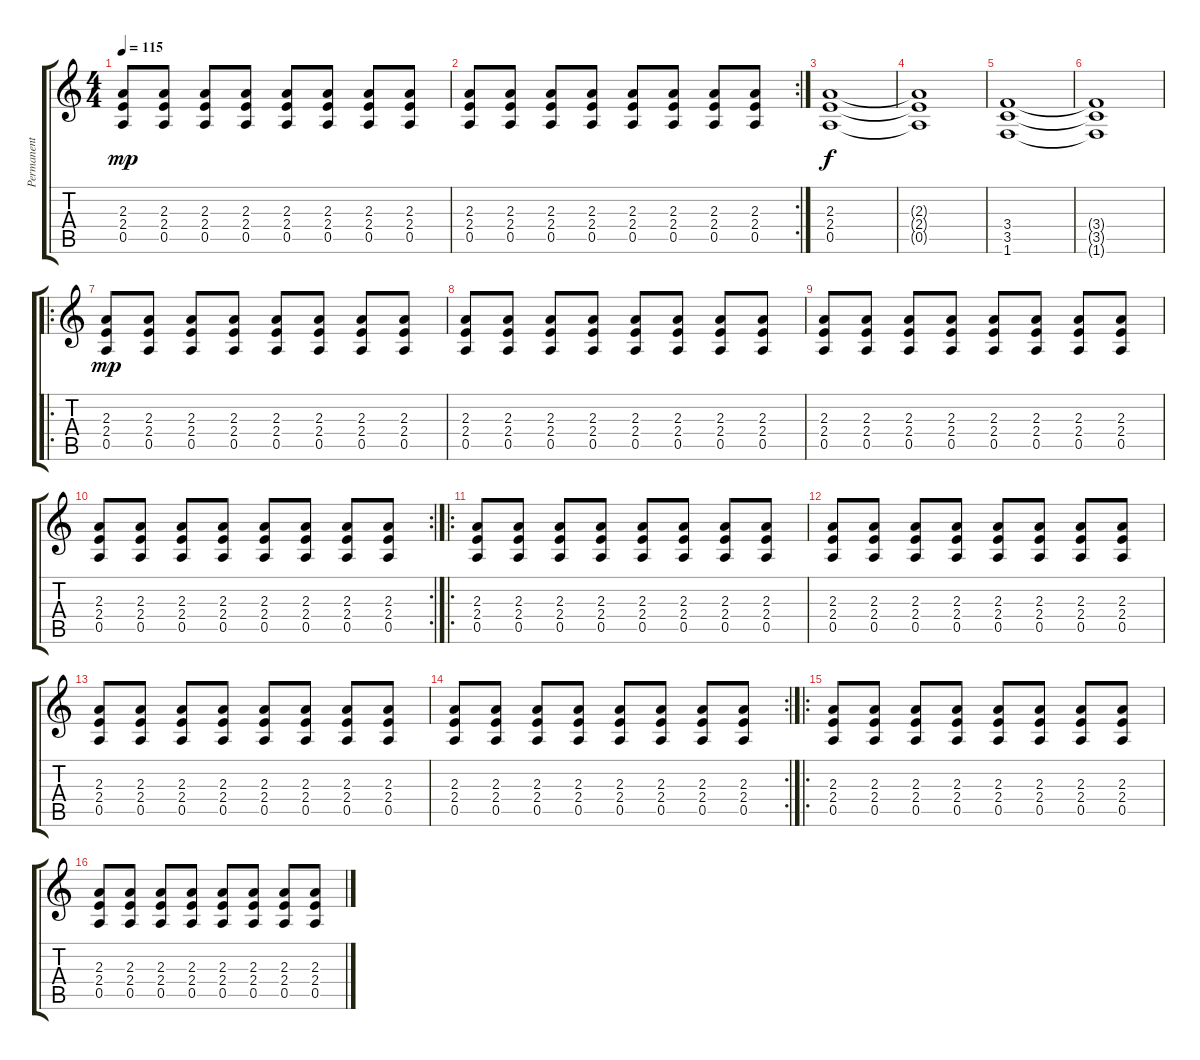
\track ("Permanent Distortion" "Permanent ") {instrument overdrivenguitar}
\staff {score tabs}
\tuning (E4 B3 G3 D3 A2 E2) {hide}
\ts (4 4)
\tempo 115
\clef g2
\ks c
(2.3 2.4 0.5).8{dy mp} (2.3 2.4 0.5).8 (2.3 2.4 0.5).8 (2.3 2.4 0.5).8 (2.3 2.4 0.5).8 (2.3 2.4 0.5).8 (2.3 2.4 0.5).8 (2.3 2.4 0.5).8 |
\rc 2
(2.3 2.4 0.5).8 (2.3 2.4 0.5).8 (2.3 2.4 0.5).8 (2.3 2.4 0.5).8 (2.3 2.4 0.5).8 (2.3 2.4 0.5).8 (2.3 2.4 0.5).8 (2.3 2.4 0.5).8 |
(2.3 2.4 0.5).1{dy f} |
(2.3{t} 2.4{t} 0.5{t}).1 |
(3.4 3.5 1.6).1 |
(3.4{t} 3.5{t} 1.6{t}).1 |
\ro
(2.3 2.4 0.5).8{dy mp} (2.3 2.4 0.5).8 (2.3 2.4 0.5).8 (2.3 2.4 0.5).8 (2.3 2.4 0.5).8 (2.3 2.4 0.5).8 (2.3 2.4 0.5).8 (2.3 2.4 0.5).8 |
(2.3 2.4 0.5).8 (2.3 2.4 0.5).8 (2.3 2.4 0.5).8 (2.3 2.4 0.5).8 (2.3 2.4 0.5).8 (2.3 2.4 0.5).8 (2.3 2.4 0.5).8 (2.3 2.4 0.5).8 |
(2.3 2.4 0.5).8 (2.3 2.4 0.5).8 (2.3 2.4 0.5).8 (2.3 2.4 0.5).8 (2.3 2.4 0.5).8 (2.3 2.4 0.5).8 (2.3 2.4 0.5).8 (2.3 2.4 0.5).8 |
\rc 2
(2.3 2.4 0.5).8 (2.3 2.4 0.5).8 (2.3 2.4 0.5).8 (2.3 2.4 0.5).8 (2.3 2.4 0.5).8 (2.3 2.4 0.5).8 (2.3 2.4 0.5).8 (2.3 2.4 0.5).8 |
\ro
(2.3 2.4 0.5).8 (2.3 2.4 0.5).8 (2.3 2.4 0.5).8 (2.3 2.4 0.5).8 (2.3 2.4 0.5).8 (2.3 2.4 0.5).8 (2.3 2.4 0.5).8 (2.3 2.4 0.5).8 |
(2.3 2.4 0.5).8 (2.3 2.4 0.5).8 (2.3 2.4 0.5).8 (2.3 2.4 0.5).8 (2.3 2.4 0.5).8 (2.3 2.4 0.5).8 (2.3 2.4 0.5).8 (2.3 2.4 0.5).8 |
(2.3 2.4 0.5).8 (2.3 2.4 0.5).8 (2.3 2.4 0.5).8 (2.3 2.4 0.5).8 (2.3 2.4 0.5).8 (2.3 2.4 0.5).8 (2.3 2.4 0.5).8 (2.3 2.4 0.5).8 |
\rc 2
(2.3 2.4 0.5).8 (2.3 2.4 0.5).8 (2.3 2.4 0.5).8 (2.3 2.4 0.5).8 (2.3 2.4 0.5).8 (2.3 2.4 0.5).8 (2.3 2.4 0.5).8 (2.3 2.4 0.5).8 |
\ro
(2.3 2.4 0.5).8 (2.3 2.4 0.5).8 (2.3 2.4 0.5).8 (2.3 2.4 0.5).8 (2.3 2.4 0.5).8 (2.3 2.4 0.5).8 (2.3 2.4 0.5).8 (2.3 2.4 0.5).8 |
(2.3 2.4 0.5).8 (2.3 2.4 0.5).8 (2.3 2.4 0.5).8 (2.3 2.4 0.5).8 (2.3 2.4 0.5).8 (2.3 2.4 0.5).8 (2.3 2.4 0.5).8 (2.3 2.4 0.5).8
